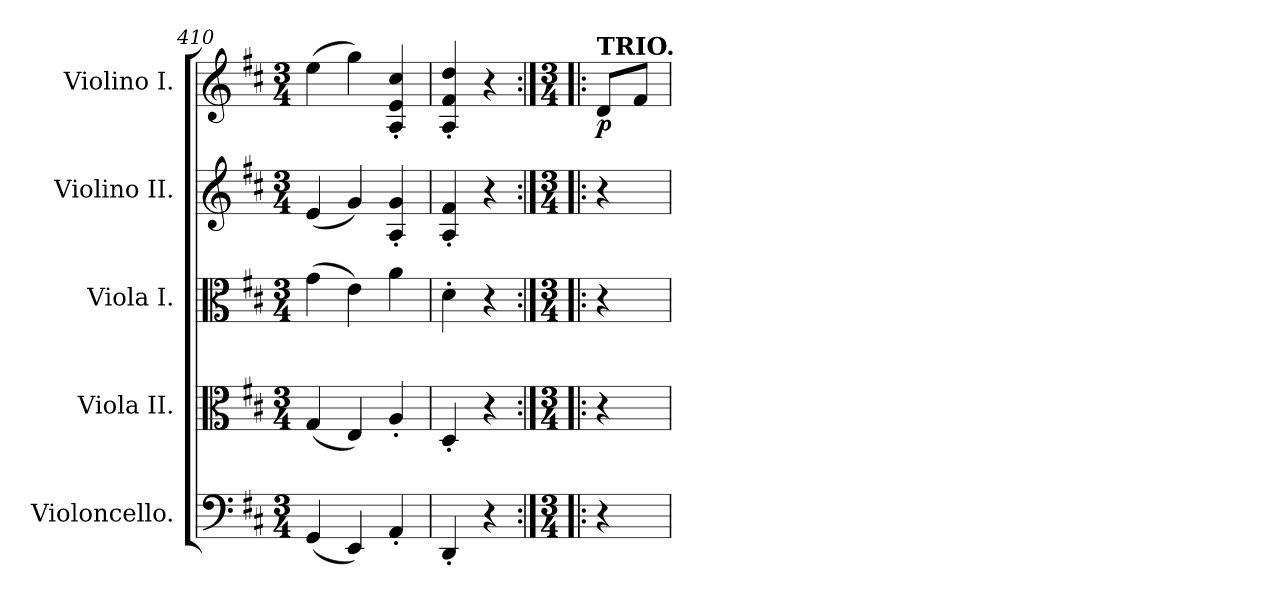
**kern	**kern	**kern	**kern	**kern	**dynam
*part5	*part4	*part3	*part2	*part1	*part1
*staff5	*staff4	*staff3	*staff2	*staff1	*staff1
*I"Violoncello.	*I"Viola II.	*I"Viola I.	*I"Violino II.	*I"Violino I.	*
*I'Vc	*I'Vla	*I'Vla	*I'Vln	*I'Vln	*
*clefF4	*clefC3	*clefC3	*clefG2	*clefG2	*
*k[f#c#]	*k[f#c#]	*k[f#c#]	*k[f#c#]	*k[f#c#]	*
*M3/4	*M3/4	*M3/4	*M3/4	*M3/4	*
=410	=410	=410	=410	=410	=410
(<4GG/	(<4G/	(>4g\	(<4e/	(>4ee\	.
4EE/)	4E/)	4e\)	4g/)	4gg\)	.
4AA'/	4A'/	4a\	4A/' 4g/'	4A/' 4e/' 4cc#/'	.
=411	=411	=411	=411	=411	=411
4DD'/	4D'/	4d'\	4A/' 4f#/'	4A/' 4f#/' 4dd/'	.
4r	4r	4r	4r	4r	.
!!LO:PB:g=z
=411X6:|!|:	=411X6:|!|:	=411X6:|!|:	=411X6:|!|:	=411X6:|!|:	=411X6:|!|:
*M3/4	*M3/4	*M3/4	*M3/4	*M3/4	*
!	!	!	!	!LO:TX:a:B:t=TRIO.	!
!	!	!	!	!	!LO:DY:b
4r	4r	4r	4r	8d/L	p
.	.	.	.	8f#/J	.
=	=	=	=	=	=
*-	*-	*-	*-	*-	*-
